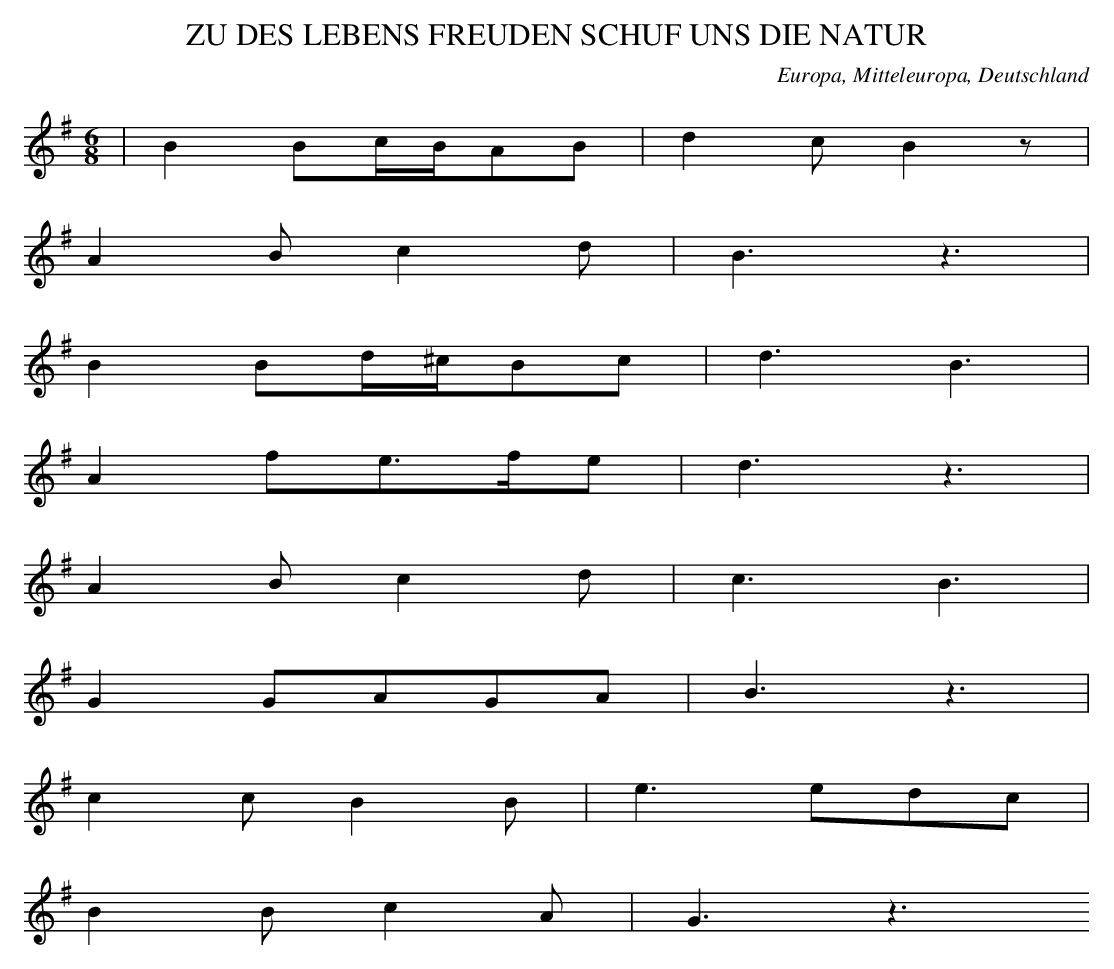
X:1
T: ZU DES LEBENS FREUDEN SCHUF UNS DIE NATUR
O: Europa, Mitteleuropa, Deutschland
M: 6/8
L: 1/16
K: G
 | B4B2cBA2B2 | d4c2B4z2 |
A4B2c4d2 | B6z6 |
B4B2d^cB2c2 | d6B6 |
A4f2e3fe2 | d6z6 |
A4B2c4d2 | c6B6 |
G4G2A2G2A2 | B6z6 |
c4c2B4B2 | e6e2d2c2 |
B4B2c4A2 | G6z6
